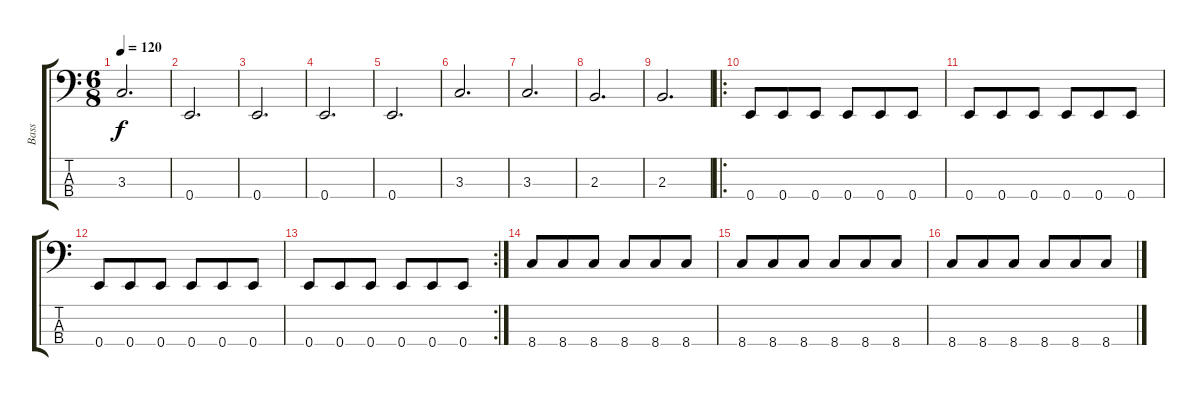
\track ("Bass" "Bass") {instrument electricbasspick}
\staff {score tabs}
\tuning (G2 D2 A1 E1) {hide}
\ts (6 8)
\tempo 120
\clef f4
\ks c
3.3.2{d dy f} |
0.4.2{d} |
0.4.2{d} |
0.4.2{d} |
0.4.2{d} |
3.3.2{d} |
3.3.2{d} |
2.3.2{d} |
2.3.2{d} |
\ro
0.4.8 0.4.8 0.4.8 0.4.8 0.4.8 0.4.8 |
0.4.8 0.4.8 0.4.8 0.4.8 0.4.8 0.4.8 |
0.4.8 0.4.8 0.4.8 0.4.8 0.4.8 0.4.8 |
\rc 2
0.4.8 0.4.8 0.4.8 0.4.8 0.4.8 0.4.8 |
8.4.8 8.4.8 8.4.8 8.4.8 8.4.8 8.4.8 |
8.4.8 8.4.8 8.4.8 8.4.8 8.4.8 8.4.8 |
8.4.8 8.4.8 8.4.8 8.4.8 8.4.8 8.4.8
